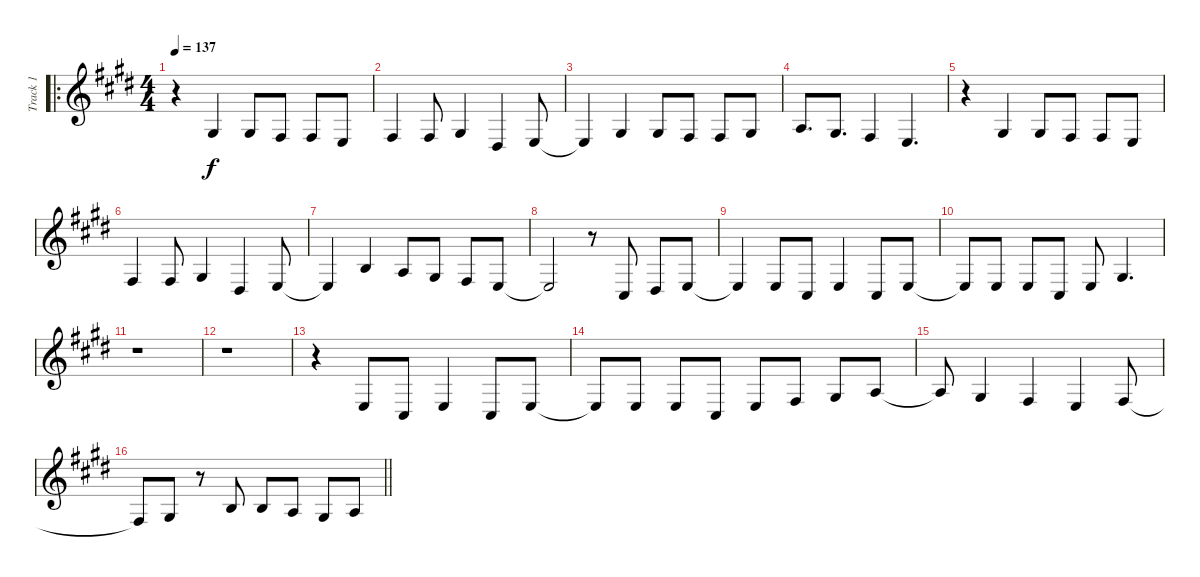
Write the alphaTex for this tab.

\track ("Track 1" "Track 1") {instrument clarinet}
\staff {score}
\tuning (E4 B3 G3 D3 A2 E2) {hide}
\ro
\ts (4 4)
\tempo 137
\clef g2
\ks e
r.4{dy f} 1.3.4 1.3.8 4.4.8 4.4.8 2.4.8 |
4.4.4 4.4.8 1.3.4 1.4.4 2.4.8 |
2.4{t}.4 1.3.4 1.3.8 4.4.8 4.4.8 1.3.8 |
2.3.8{d} 1.3.8{d} 4.4.4 2.4.4{d} |
r.4 1.3.4 1.3.8 4.4.8 4.4.8 2.4.8 |
4.4.4 4.4.8 1.3.4 1.4.4 2.4.8 |
2.4{t}.4 0.2.4 2.3.8 1.3.8 4.4.8 2.4.8 |
2.4{t}.2 r.8 4.5.8 1.4.8 2.4.8 |
2.4{t}.4 2.4.8 4.5.8 2.4.4 4.5.8 2.4.8 |
2.4{t}.8 2.4.8 2.4.8 4.5.8 2.4.8 1.3.4{d} |
r.1 |
r.1 |
r.4 2.4.8 4.5.8 2.4.4 4.5.8 2.4.8 |
2.4{t}.8 2.4.8 2.4.8 4.5.8 2.4.8 4.4.8 1.3.8 2.3.8 |
2.3{t}.8 1.3.4 4.4.4 2.4.4 4.4.8 |
\barLineRight lightlight
4.4{t}.8 1.3.8 r.8 0.2.8 0.2.8 2.3.8 1.3.8 2.3.8
